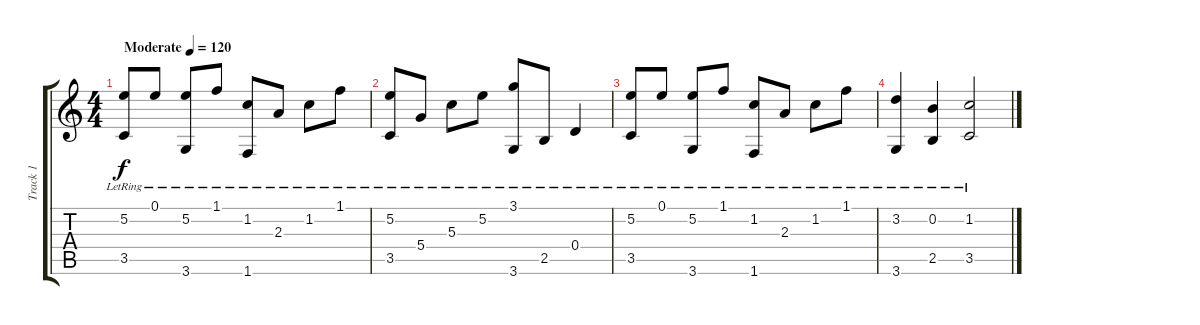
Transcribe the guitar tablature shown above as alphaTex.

\track ("Track 1" "Track 1") {instrument acousticguitarsteel}
\staff {score tabs}
\tuning (E4 B3 G3 D3 A2 E2) {hide}
\ts (4 4)
\tempo (120 "Moderate")
\clef g2
\ks c
(5.2{lr} 3.5{lr}).8{dy f instrument acousticguitarsteel} 0.1{lr}.8 (5.2{lr} 3.6{lr}).8 1.1{lr}.8 (1.2{lr} 1.6{lr}).8 2.3{lr}.8 1.2{lr}.8 1.1{lr}.8 |
(5.2{lr} 3.5{lr}).8 5.4{lr}.8 5.3{lr}.8 5.2{lr}.8 (3.1{lr} 3.6{lr}).8 2.5{lr}.8 0.4{lr}.4 |
(5.2{lr} 3.5{lr}).8 0.1{lr}.8 (5.2{lr} 3.6{lr}).8 1.1{lr}.8 (1.2{lr} 1.6{lr}).8 2.3{lr}.8 1.2{lr}.8 1.1{lr}.8 |
(3.2{lr} 3.6{lr}).4 (0.2{lr} 2.5{lr}).4 (1.2{lr} 3.5{lr}).2
